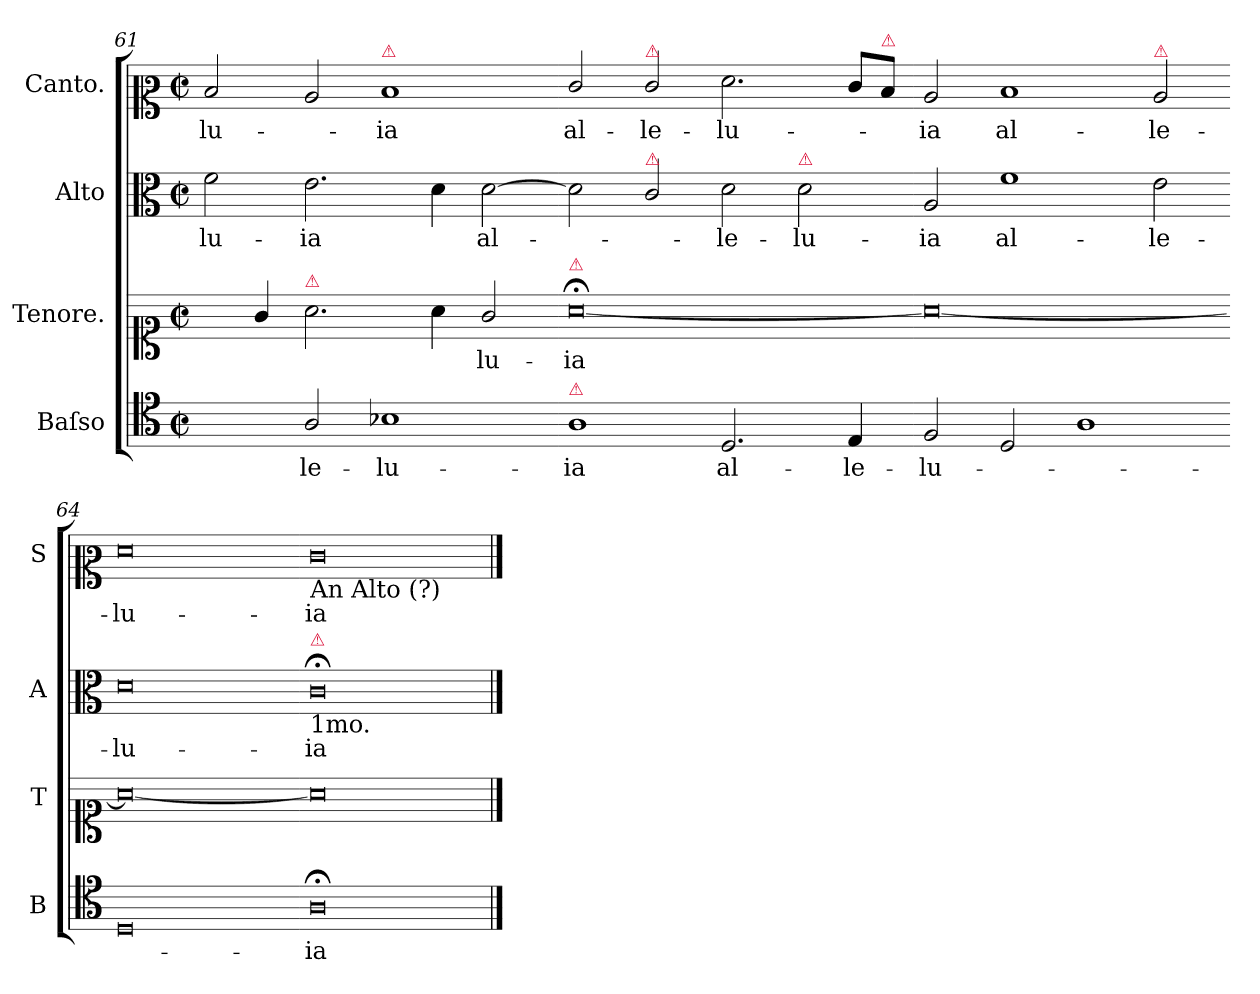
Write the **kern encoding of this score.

**kern	**text	**kern	**text	**kern	**text	**kern	**text
*part4	*part4	*part3	*part3	*part2	*part2	*part1	*part1
*staff4	*staff4	*staff3	*staff3	*staff2	*staff2	*staff1	*staff1
*I"Baſso	*	*I"Tenore.	*	*I"Alto	*	*I"Canto.	*
*I'B	*	*I'T	*	*I'A	*	*I'S	*
*clefC4	*	*clefC1	*	*clefC3	*	*clefC2	*
*	*	*ITrd8c12	*	*	*	*	*
*k[]	*	*k[]	*	*k[]	*	*k[]	*
*M2/1	*	*M2/1	*	*M2/1	*	*M2/1	*
*met(c|)	*	*met(c|)	*	*met(c|)	*	*met(c|)	*
=61	=61	=61	=61	=61	=61	=61	=61
2ryy	.	4ryy	.	2f\	-lu-	2d/	-lu-
.	.	4G/	.	.	.	.	.
!	!	!LO:TX:a:color=crimson:t=⚠	!	!	!	!	!
!	!LO:LY:i	!	!	!	!	!	!
2A/	-le-	2.A\	.	2.e\	-ia	2c/	.
!	!	!	!	!	!	!LO:TX:a:color=crimson:t=⚠	!
!	!LO:LY:i	!	!	!	!	!	!
1B-X\	-lu-	.	.	.	.	1d/	-ia
.	.	4A\	.	4d\	.	.	.
!	!	!	!	!	!LO:LY:i	!	!
.	.	2G/	-lu-	[2d\	al-	.	.
=62-	=62-	=62-	=62-	=62-	=62-	=62-	=62-
!	!	!LO:TX:a:color=crimson:t=⚠	!	!	!	!	!
!LO:TX:a:color=crimson:t=⚠	!	!	!	!	!	!	!
!	!LO:LY:i	!	!	!	!	!	!LO:LY:i
1A\	-ia	[0A;<;/	-ia	2d\]	.	2e/	al-
!	!	!	!	!	!	!LO:TX:a:color=crimson:t=⚠	!
!	!	!	!	!LO:TX:a:color=crimson:t=⚠	!	!	!
!	!	!	!	!	!	!	!LO:LY:i
.	.	.	.	2c/	.	2e/	-le-
!	!LO:LY:i	!	!	!	!LO:LY:i	!	!LO:LY:i
2.D/	al-	.	.	2d\	-le-	2.f\	-lu-
!	!	!	!	!LO:TX:a:color=crimson:t=⚠	!	!	!
!	!	!	!	!	!LO:LY:i	!	!
.	.	.	.	2d\	-lu-	.	.
!	!LO:LY:i	!	!	!	!	!	!
4E/	-le-	.	.	.	.	8e/L	.
!	!	!	!	!	!	!LO:TX:a:color=crimson:t=⚠	!
.	.	.	.	.	.	8d/J	.
=63-	=63-	=63-	=63-	=63-	=63-	=63-	=63-
!	!LO:LY:i	!	!	!	!LO:LY:i	!	!LO:LY:i
2F/	-lu-	0A/_	.	2A/	-ia	2c/	-ia
!	!	!	!	!	!LO:LY:i	!	!LO:LY:i
2D/	.	.	.	1f\	al-	1d/	al-
1A\	.	.	.	.	.	.	.
!	!	!	!	!	!	!LO:TX:a:color=crimson:t=⚠	!
!	!	!	!	!	!LO:LY:i	!	!LO:LY:i
.	.	.	.	2e\	-le-	2c/	-le-
=64-	=64-	=64-	=64-	=64-	=64-	=64-	=64-
!	!	!	!	!	!LO:LY:i	!	!LO:LY:i
0D/	.	0A/_	.	0d\	-lu-	0f\	-lu-
=65-	=65-	=65-	=65-	=65-	=65-	=65-	=65-
!	!	!	!	!	!	!LO:TX:b:t=An Alto (?)	!
!	!	!	!	!LO:TX:b:t=1mo.	!	!	!
!	!	!	!	!LO:TX:a:color=crimson:t=⚠	!	!	!
!	!LO:LY:i	!	!	!	!LO:LY:i	!	!LO:LY:i
0A;<;\	-ia	0A/]	.	0c;<;\	-ia	0e\	-ia
==	==	==	==	==	==	==	==
*-	*-	*-	*-	*-	*-	*-	*-
